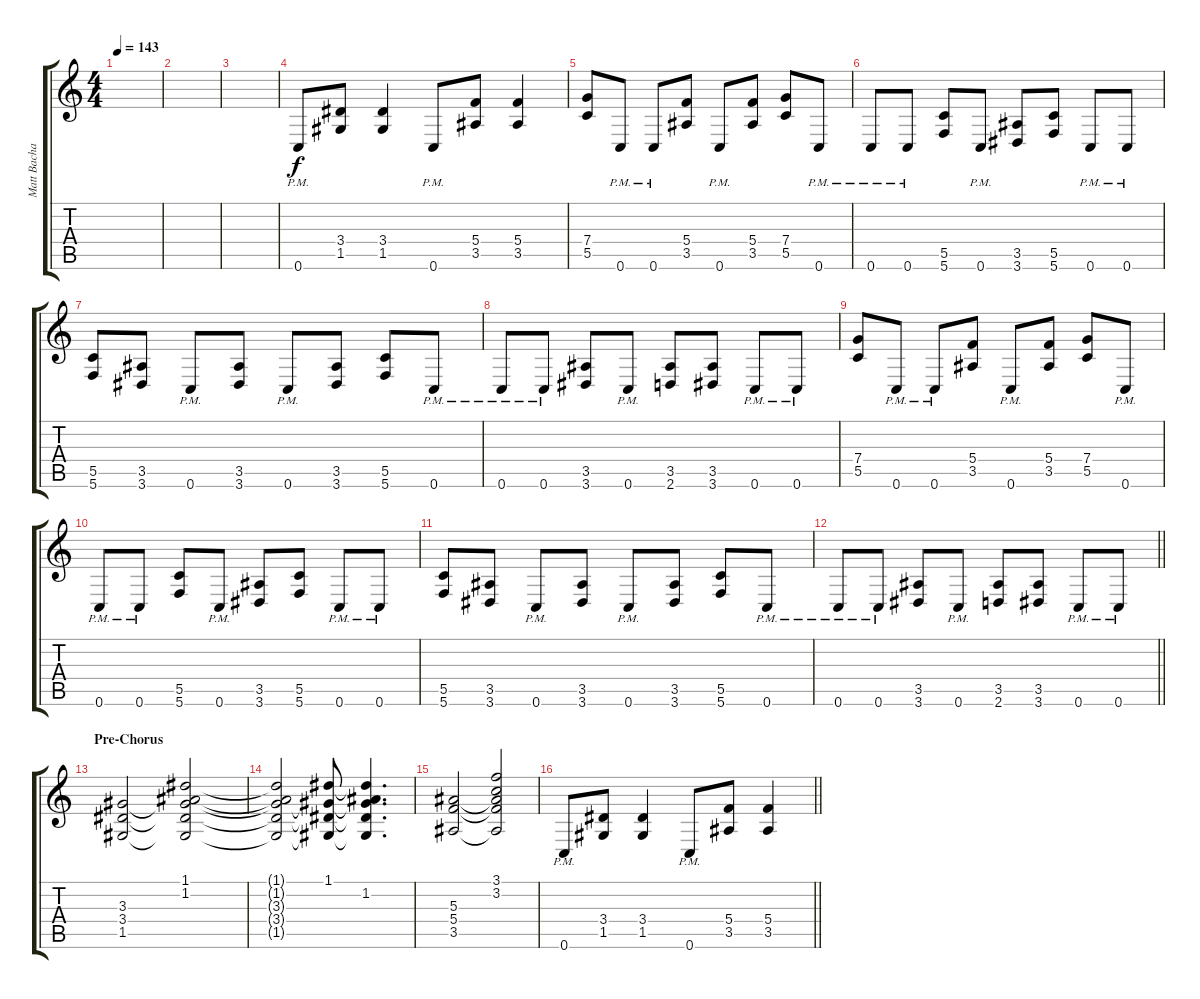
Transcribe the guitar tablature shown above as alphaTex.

\track ("Matt Bachand" "Matt Bacha") {instrument distortionguitar}
\staff {score tabs}
\tuning (D4 A3 F3 C3 G2 C2) {hide}
\ts (4 4)
\tempo 143
\clef g2
\ks c
|
|
|
0.6{pm}.8{volume 15} (3.4 1.5).8 (3.4 1.5).4 0.6{pm}.8 (5.4 3.5).8 (5.4 3.5).4 |
(7.4 5.5).8 0.6{pm}.8 0.6{pm}.8 (5.4 3.5).8 0.6{pm}.8 (5.4 3.5).8 (7.4 5.5).8 0.6{pm}.8 |
0.6{pm}.8 0.6{pm}.8 (5.5 5.6).8 0.6{pm}.8 (3.5 3.6).8 (5.5 5.6).8 0.6{pm}.8 0.6{pm}.8 |
(5.5 5.6).8 (3.5 3.6).8 0.6{pm}.8 (3.5 3.6).8 0.6{pm}.8 (3.5 3.6).8 (5.5 5.6).8 0.6{pm}.8 |
0.6{pm}.8 0.6{pm}.8 (3.5 3.6).8 0.6{pm}.8 (3.5 2.6).8 (3.5 3.6).8 0.6{pm}.8 0.6{pm}.8 |
(7.4 5.5).8 0.6{pm}.8 0.6{pm}.8 (5.4 3.5).8 0.6{pm}.8 (5.4 3.5).8 (7.4 5.5).8 0.6{pm}.8 |
0.6{pm}.8 0.6{pm}.8 (5.5 5.6).8 0.6{pm}.8 (3.5 3.6).8 (5.5 5.6).8 0.6{pm}.8 0.6{pm}.8 |
(5.5 5.6).8 (3.5 3.6).8 0.6{pm}.8 (3.5 3.6).8 0.6{pm}.8 (3.5 3.6).8 (5.5 5.6).8 0.6{pm}.8 |
\barLineRight lightlight
0.6{pm}.8 0.6{pm}.8 (3.5 3.6).8 0.6{pm}.8 (3.5 2.6).8 (3.5 3.6).8 0.6{pm}.8 0.6{pm}.8 |
\section ("" "Pre-Chorus")
(3.3 3.4 1.5).2 (1.1 1.2 3.3{t} 3.4{t} 1.5{t}).2 |
(1.1{t} 1.2{t} 3.3{t} 3.4{t} 1.5{t}).2 (1.1 3.3{t} 3.4{t} 1.5{t}).8 (1.1{t} 1.2 3.3{t} 3.4{t} 1.5{t}).4{d} |
(5.3 5.4 3.5).2 (3.1 3.2 5.3{t} 5.4{t} 3.5{t}).2 |
\barLineRight lightlight
0.6{pm}.8 (3.4 1.5).8 (3.4 1.5).4 0.6{pm}.8 (5.4 3.5).8 (5.4 3.5).4
